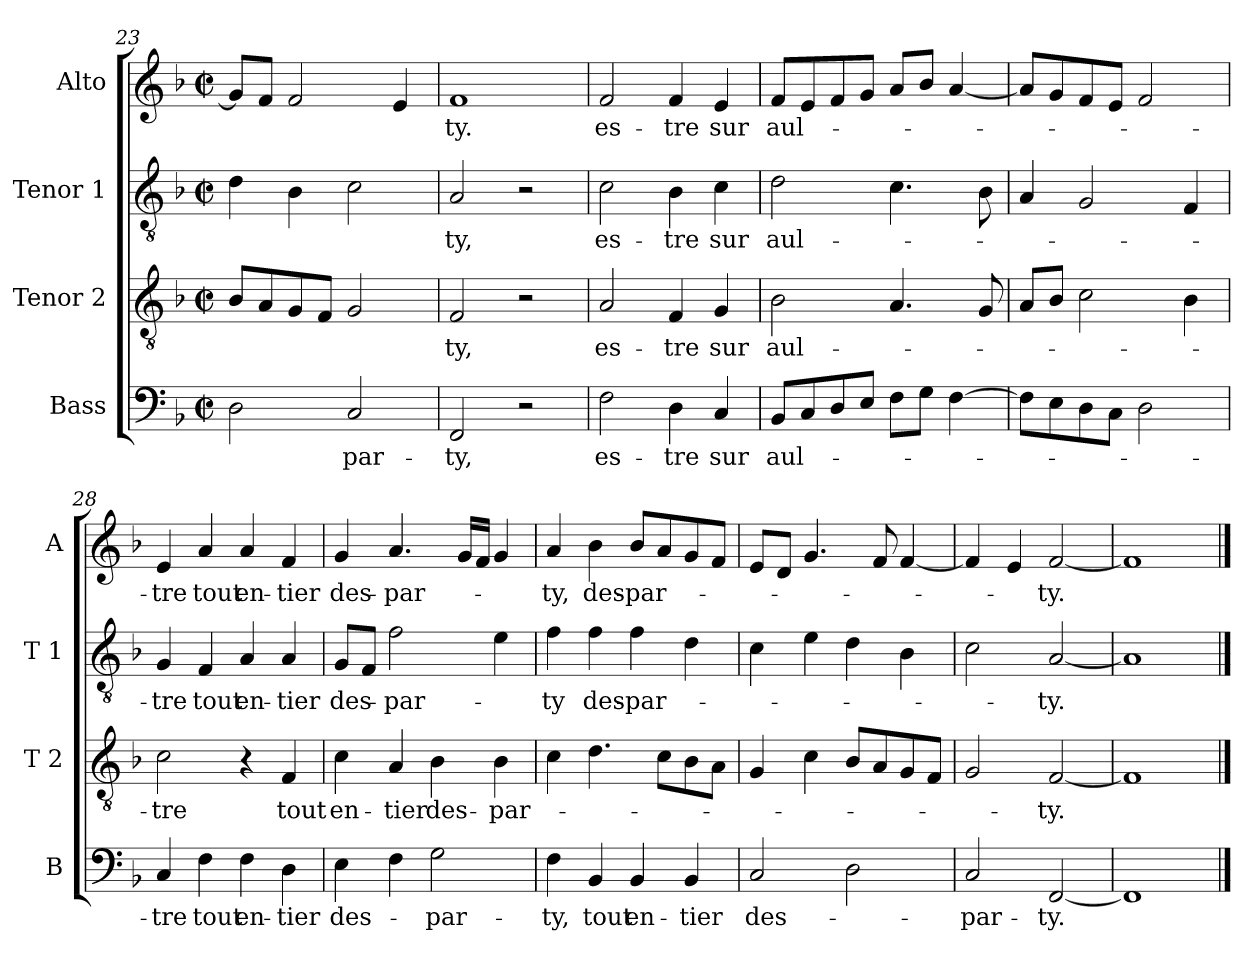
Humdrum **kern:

**kern	**text	**kern	**text	**kern	**text	**kern	**text
*part4	*part4	*part3	*part3	*part2	*part2	*part1	*part1
*staff4	*staff4	*staff3	*staff3	*staff2	*staff2	*staff1	*staff1
*I"Bass	*	*I"Tenor 2	*	*I"Tenor 1	*	*I"Alto	*
*I'B	*	*I'T 2	*	*I'T 1	*	*I'A	*
*clefF4	*	*clefGv2	*	*clefGv2	*	*clefG2	*
*k[b-]	*	*k[b-]	*	*k[b-]	*	*k[b-]	*
*F:	*	*F:	*	*F:	*	*F:	*
*M2/2	*	*M2/2	*	*M2/2	*	*M2/2	*
*met(c|)	*	*met(c|)	*	*met(c|)	*	*met(c|)	*
=23	=23	=23	=23	=23	=23	=23	=23
2D\	.	8B-/L	.	4d\	.	8g/L]	.
.	.	8A/	.	.	.	8f/J	.
.	.	8G/	.	4B-\	.	2f/	.
.	.	8F/J	.	.	.	.	.
!	!LO:LY:b	!	!	!	!	!	!
2C/	-par-	2G/	.	2c\	.	.	.
.	.	.	.	.	.	4e/	.
!!LO:PB:g=z
=24	=24	=24	=24	=24	=24	=24	=24
!	!LO:LY:b	!	!LO:LY:b	!	!LO:LY:b	!	!LO:LY:b
2FF/	-ty,	2F/	-ty,	2A/	-ty,	1f	-ty.
2r	.	2r	.	2r	.	.	.
=25	=25	=25	=25	=25	=25	=25	=25
!	!LO:LY:b	!	!LO:LY:b	!	!LO:LY:b	!	!LO:LY:b
2F\	es-	2A/	es-	2c\	es-	2f/	es-
!	!LO:LY:b	!	!LO:LY:b	!	!LO:LY:b	!	!LO:LY:b
4D\	-tre	4F/	-tre	4B-\	-tre	4f/	-tre
!	!LO:LY:b	!	!LO:LY:b	!	!LO:LY:b	!	!LO:LY:b
4C/	sur	4G/	sur	4c\	sur	4e/	sur
=26	=26	=26	=26	=26	=26	=26	=26
!	!LO:LY:b	!	!LO:LY:b	!	!LO:LY:b	!	!LO:LY:b
8BB-/L	aul-	2B-\	aul-	2d\	aul-	8f/L	aul-
8C/	.	.	.	.	.	8e/	.
8D/	.	.	.	.	.	8f/	.
8E/J	.	.	.	.	.	8g/J	.
8F\L	.	4.A/	.	4.c\	.	8a/L	.
8G\J	.	.	.	.	.	8b-/J	.
[4F\	.	.	.	.	.	[4a/	.
.	.	8G/	.	8B-\	.	.	.
=27	=27	=27	=27	=27	=27	=27	=27
8F\L]	.	8A/L	.	4A/	.	8a/L]	.
8E\	.	8B-/J	.	.	.	8g/	.
8D\	.	2c\	.	2G/	.	8f/	.
8C\J	.	.	.	.	.	8e/J	.
2D\	.	.	.	.	.	2f/	.
.	.	4B-\	.	4F/	.	.	.
=28	=28	=28	=28	=28	=28	=28	=28
!	!LO:LY:b	!	!LO:LY:b	!	!LO:LY:b	!	!LO:LY:b
4C/	-tre	2c\	-tre	4G/	-tre	4e/	-tre
!	!LO:LY:b	!	!	!	!LO:LY:b	!	!LO:LY:b
4F\	tout	.	.	4F/	tout	4a/	tout
!	!LO:LY:b	!	!	!	!LO:LY:b	!	!LO:LY:b
4F\	en-	4r	.	4A/	en-	4a/	en-
!	!LO:LY:b	!	!LO:LY:b	!	!LO:LY:b	!	!LO:LY:b
4D\	-tier	4F/	tout	4A/	-tier	4f/	-tier
!!LO:LB:g=z
=29	=29	=29	=29	=29	=29	=29	=29
!	!LO:LY:b	!	!LO:LY:b	!	!LO:LY:b	!	!LO:LY:b
4E\	des-	4c\	en-	8G/L	des-	4g/	des-
.	.	.	.	8F/J	.	.	.
!	!	!	!LO:LY:b	!	!LO:LY:b	!	!LO:LY:b
4F\	.	4A/	-tier	2f\	-par-	4.a/	-par-
!	!LO:LY:b	!	!LO:LY:b	!	!	!	!
2G\	-par-	4B-\	des-	.	.	.	.
.	.	.	.	.	.	16g/LL	.
.	.	.	.	.	.	16f/JJ	.
!	!	!	!LO:LY:b	!	!	!	!
.	.	4B-\	-par-	4e\	.	4g/	.
=30	=30	=30	=30	=30	=30	=30	=30
!	!LO:LY:b	!	!	!	!LO:LY:b	!	!LO:LY:b
4F\	-ty,	4c\	.	4f\	-ty	4a/	-ty,
!	!LO:LY:b	!	!	!	!LO:LY:b	!	!LO:LY:b
4BB-/	tout	4.d\	.	4f\	des-	4b-\	des-
!	!LO:LY:b	!	!	!	!LO:LY:b	!	!LO:LY:b
4BB-/	en-	.	.	4f\	-par-	8b-/L	-par-
.	.	8c\L	.	.	.	8a/	.
!	!LO:LY:b	!	!	!	!	!	!
4BB-/	-tier	8B-\	.	4d\	.	8g/	.
.	.	8A\J	.	.	.	8f/J	.
=31	=31	=31	=31	=31	=31	=31	=31
!	!LO:LY:b	!	!	!	!	!	!
2C/	des-	4G/	.	4c\	.	8e/L	.
.	.	.	.	.	.	8d/J	.
.	.	4c\	.	4e\	.	4.g/	.
2D\	.	8B-/L	.	4d\	.	.	.
.	.	8A/	.	.	.	8f/	.
.	.	8G/	.	4B-\	.	[4f/	.
.	.	8F/J	.	.	.	.	.
=32	=32	=32	=32	=32	=32	=32	=32
!	!LO:LY:b	!	!	!	!	!	!
2C/	-par-	2G/	.	2c\	.	4f/]	.
.	.	.	.	.	.	4e/	.
!	!LO:LY:b	!	!LO:LY:b	!	!LO:LY:b	!	!LO:LY:b
[2FF/	-ty.	[2F/	-ty.	[2A/	-ty.	[2f/	-ty.
=33	=33	=33	=33	=33	=33	=33	=33
1FF]	.	1F]	.	1A]	.	1f]	.
==	==	==	==	==	==	==	==
*-	*-	*-	*-	*-	*-	*-	*-
